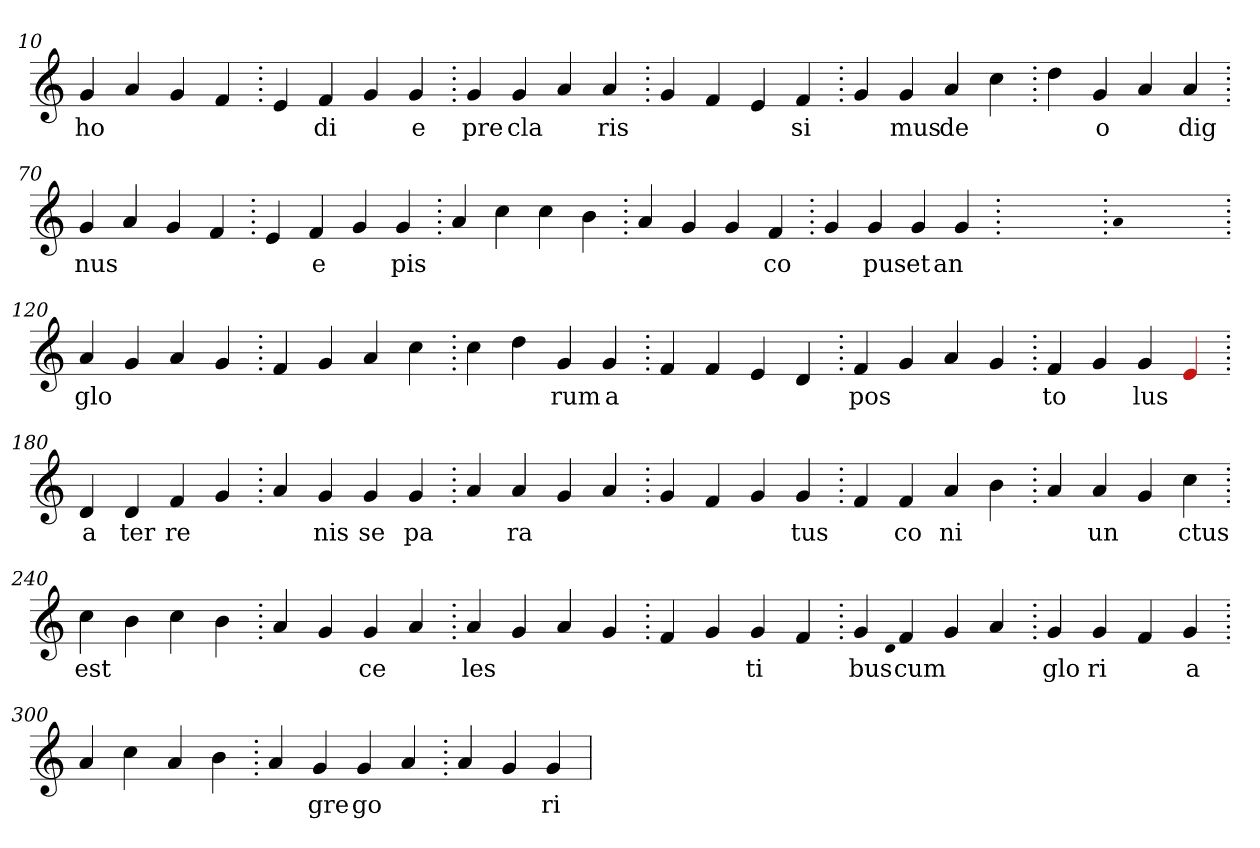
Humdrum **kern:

**kern	**text
*part1	*part1
*staff1	*staff1
*clefG2	*
=10.	=10.
4g	ho
4a	.
4g	.
4f	.
=20.	=20.
4e	.
4f	di
4g	.
4g	e
=30.	=30.
4g	pre
4g	cla
4a	.
4a	ris
=40.	=40.
4g	.
4f	.
4e	.
4f	si
=50.	=50.
4g	.
4g	mus
4a	de
4cc	.
=60.	=60.
4dd	.
4g	o
4a	.
4a	dig
=70.	=70.
4g	nus
4a	.
4g	.
4f	.
=80.	=80.
4e	.
4f	e
4g	.
4g	pis
=90.	=90.
4a	.
4cc	.
4cc	.
4b	.
=100.	=100.
4a	.
4g	.
4g	.
4f	co
=110.	=110.
4g	.
4g	pus
4g	et
4g	an
=120.	=120.
1ryy	.
=120.	=120.
qqa	.
1ryy	.
=120.	=120.
4a	glo
4g	.
4a	.
4g	.
=130.	=130.
4f	.
4g	.
4a	.
4cc	.
=140.	=140.
4cc	.
4dd	.
4g	rum
4g	a
=150.	=150.
4f	.
4f	.
4e	.
4d	.
=160.	=160.
4f	pos
4g	.
4a	.
4g	.
=170.	=170.
4f	to
4g	.
4g	lus
4Re	.
=180.	=180.
4d	a
4d	ter
4f	re
4g	.
=190.	=190.
4a	.
4g	nis
4g	se
4g	pa
=200.	=200.
4a	.
4a	ra
4g	.
4a	.
=210.	=210.
4g	.
4f	.
4g	.
4g	tus
=220.	=220.
4f	.
4f	co
4a	ni
4b	.
=230.	=230.
4a	.
4a	un
4g	.
4cc	ctus
=240.	=240.
4cc	est
4b	.
4cc	.
4b	.
=250.	=250.
4a	.
4g	.
4g	ce
4a	.
=260.	=260.
4a	les
4g	.
4a	.
4g	.
=270.	=270.
4f	.
4g	.
4g	ti
4f	.
=280.	=280.
4g	bus
qqd	.
4f	cum
4g	.
4a	.
=290.	=290.
4g	glo
4g	ri
4f	.
4g	a
=300.	=300.
4a	.
4cc	.
4a	.
4b	.
=310.	=310.
4a	.
4g	gre
4g	go
4a	.
=320.	=320.
4a	.
4g	.
4g	ri
=	=
*-	*-
